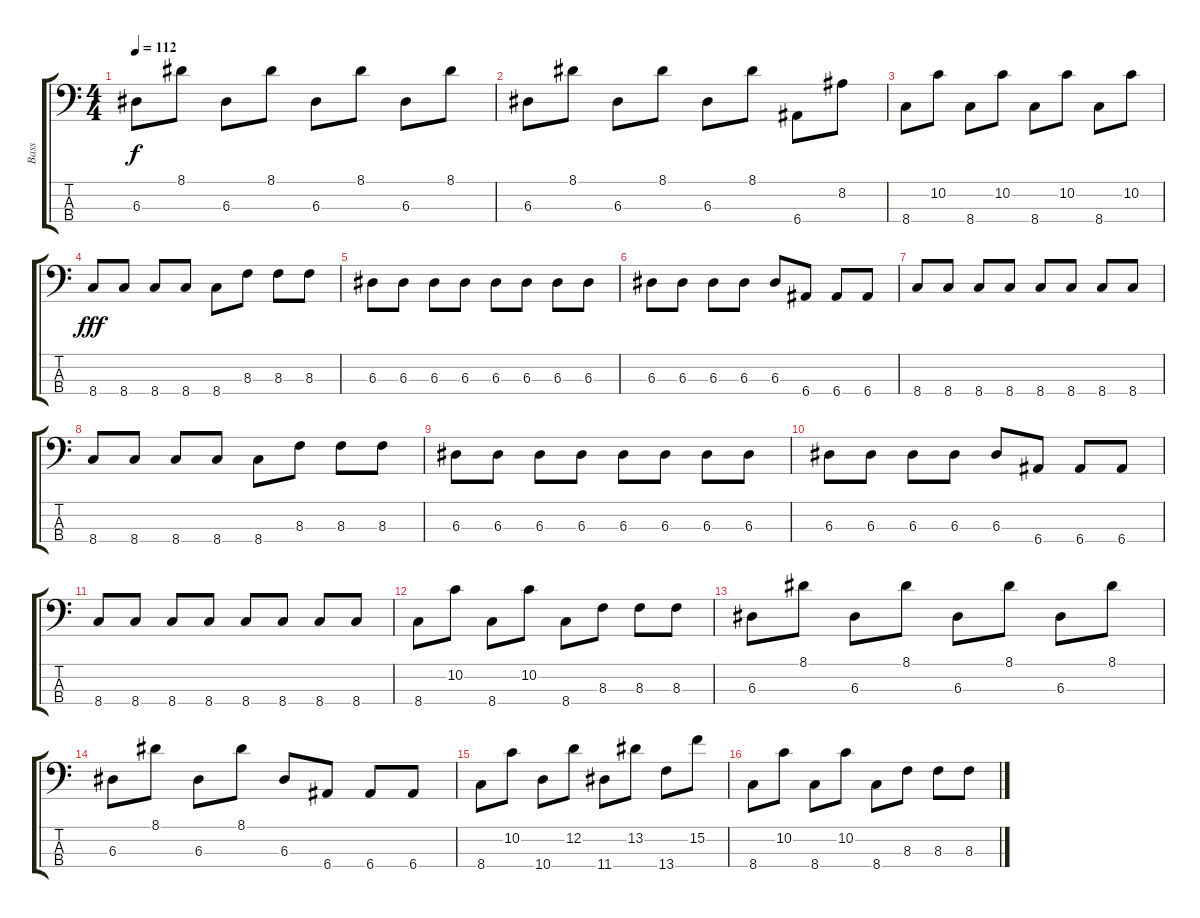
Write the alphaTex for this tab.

\track ("Bass" "Bass") {instrument electricbasspick}
\staff {score tabs}
\tuning (G2 D2 A1 E1) {hide}
\ts (4 4)
\tempo 112
\clef f4
\ks c
6.3.8{dy f} 8.1.8 6.3.8 8.1.8 6.3.8 8.1.8 6.3.8 8.1.8 |
6.3.8 8.1.8 6.3.8 8.1.8 6.3.8 8.1.8 6.4.8 8.2.8 |
8.4.8 10.2.8 8.4.8 10.2.8 8.4.8 10.2.8 8.4.8 10.2.8 |
8.4.8{dy fff} 8.4.8 8.4.8 8.4.8 8.4.8 8.3.8 8.3.8 8.3.8 |
6.3.8 6.3.8 6.3.8 6.3.8 6.3.8 6.3.8 6.3.8 6.3.8 |
6.3.8 6.3.8 6.3.8 6.3.8 6.3.8 6.4.8 6.4.8 6.4.8 |
8.4.8 8.4.8 8.4.8 8.4.8 8.4.8 8.4.8 8.4.8 8.4.8 |
8.4.8 8.4.8 8.4.8 8.4.8 8.4.8 8.3.8 8.3.8 8.3.8 |
6.3.8 6.3.8 6.3.8 6.3.8 6.3.8 6.3.8 6.3.8 6.3.8 |
6.3.8 6.3.8 6.3.8 6.3.8 6.3.8 6.4.8 6.4.8 6.4.8 |
8.4.8 8.4.8 8.4.8 8.4.8 8.4.8 8.4.8 8.4.8 8.4.8 |
8.4.8 10.2.8 8.4.8 10.2.8 8.4.8 8.3.8 8.3.8 8.3.8 |
6.3.8 8.1.8 6.3.8 8.1.8 6.3.8 8.1.8 6.3.8 8.1.8 |
6.3.8 8.1.8 6.3.8 8.1.8 6.3.8 6.4.8 6.4.8 6.4.8 |
8.4.8 10.2.8 10.4.8 12.2.8 11.4.8 13.2.8 13.4.8 15.2.8 |
8.4.8 10.2.8 8.4.8 10.2.8 8.4.8 8.3.8 8.3.8 8.3.8
